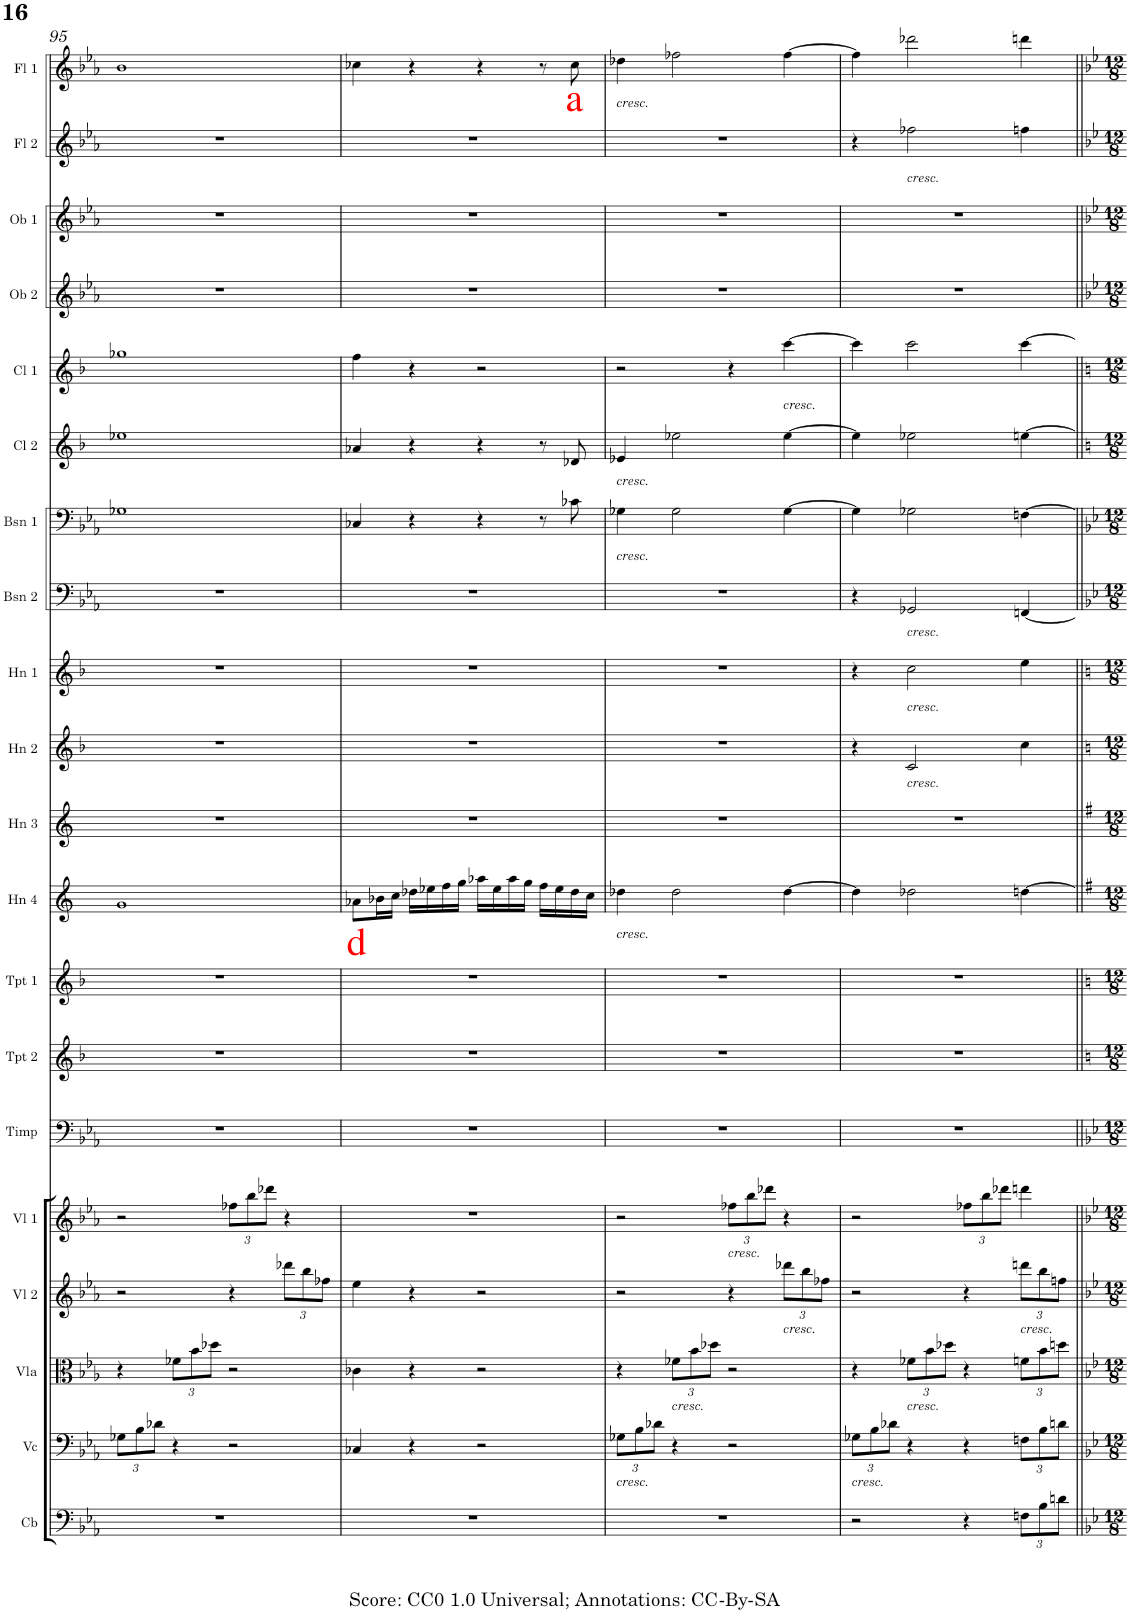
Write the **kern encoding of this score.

**kern	**kern	**kern	**kern	**kern	**kern	**kern	**kern	**kern	**text	**kern	**kern	**kern	**kern	**kern	**kern	**kern	**kern	**kern	**kern	**kern	**text
*part20	*part19	*part18	*part17	*part16	*part15	*part14	*part13	*part12	*part12	*part11	*part10	*part9	*part8	*part7	*part6	*part5	*part4	*part3	*part2	*part1	*part1
*staff20	*staff19	*staff18	*staff17	*staff16	*staff15	*staff14	*staff13	*staff12	*staff12	*staff11	*staff10	*staff9	*staff8	*staff7	*staff6	*staff5	*staff4	*staff3	*staff2	*staff1	*staff1
*I"Contrabass	*I"Violoncello	*I"Viola	*I"Violin 2	*I"Violin I	*I"Timpani in F, Bb	*I"Bb Trumpet 2	*I"Bb Trumpet	*I"Eb Horn 4	*	*I"Eb Horn 3	*I"Bb (alto) Horn 1	*I"Bb (alto) Horn 1	*I"Bassoon 2	*I"Bassoon 1	*I"Bb Clarinet 2	*I"Bb Clarinet 1	*I"Oboe 2	*I"Oboe 1	*I"Flute 2	*I"Flute 1	*
*I'Cb	*I'Vc	*I'Vla	*I'Vl 2	*I'Vl 1	*I'Timp	*I'Tpt 2	*I'Tpt 1	*I'Hn 4	*	*I'Hn 3	*I'Hn 2	*I'Hn 1	*I'Bsn 2	*I'Bsn 1	*I'Cl 2	*I'Cl 1	*I'Ob 2	*I'Ob 1	*I'Fl 2	*I'Fl 1	*
!!LO:PB:g=z
*clefF4	*clefF4	*clefC3	*clefG2	*clefG2	*clefF4	*clefG2	*clefG2	*clefG2	*	*clefG2	*clefG2	*clefG2	*clefF4	*clefF4	*clefG2	*clefG2	*clefG2	*clefG2	*clefG2	*clefG2	*
*Trd7c12	*	*	*	*	*	*Trd1c2	*Trd1c2	*Trd5c9	*	*Trd5c9	*Trd1c2	*Trd1c2	*	*	*Trd1c2	*Trd1c2	*	*	*	*	*
*k[b-e-a-]	*k[b-e-a-]	*k[b-e-a-]	*k[b-e-a-]	*k[b-e-a-]	*k[b-e-a-]	*k[b-]	*k[b-]	*k[]	*	*k[]	*k[b-]	*k[b-]	*k[b-e-a-]	*k[b-e-a-]	*k[b-]	*k[b-]	*k[b-e-a-]	*k[b-e-a-]	*k[b-e-a-]	*k[b-e-a-]	*
*M4/4	*M4/4	*M4/4	*M4/4	*M4/4	*M4/4	*M4/4	*M4/4	*M4/4	*	*M4/4	*M4/4	*M4/4	*M4/4	*M4/4	*M4/4	*M4/4	*M4/4	*M4/4	*M4/4	*M4/4	*
*met(c)	*met(c)	*met(c)	*met(c)	*met(c)	*met(c)	*met(c)	*met(c)	*met(c)	*	*met(c)	*met(c)	*met(c)	*met(c)	*met(c)	*met(c)	*met(c)	*met(c)	*met(c)	*met(c)	*met(c)	*
*	*Xbrackettup	*	*	*	*	*	*	*	*	*	*	*	*	*	*	*	*	*	*	*	*
=95	=95	=95	=95	=95	=95	=95	=95	=95	=95	=95	=95	=95	=95	=95	=95	=95	=95	=95	=95	=95	=95
1r	12G-X\L	4r	2r	2r	1r	1r	1r	1g	.	1r	1r	1r	1r	1G-X	1ee-X	1gg-X	1r	1r	1r	1b-	.
.	12B-\	.	.	.	.	.	.	.	.	.	.	.	.	.	.	.	.	.	.	.	.
.	12d-X\J	.	.	.	.	.	.	.	.	.	.	.	.	.	.	.	.	.	.	.	.
*	*	*Xbrackettup	*	*	*	*	*	*	*	*	*	*	*	*	*	*	*	*	*	*	*
.	4r	12f-X\L	.	.	.	.	.	.	.	.	.	.	.	.	.	.	.	.	.	.	.
.	.	12b-\	.	.	.	.	.	.	.	.	.	.	.	.	.	.	.	.	.	.	.
.	.	12dd-X\J	.	.	.	.	.	.	.	.	.	.	.	.	.	.	.	.	.	.	.
*	*	*	*	*Xbrackettup	*	*	*	*	*	*	*	*	*	*	*	*	*	*	*	*	*
.	2r	2r	4r	12ff-X\L	.	.	.	.	.	.	.	.	.	.	.	.	.	.	.	.	.
.	.	.	.	12bb-\	.	.	.	.	.	.	.	.	.	.	.	.	.	.	.	.	.
.	.	.	.	12ddd-X\J	.	.	.	.	.	.	.	.	.	.	.	.	.	.	.	.	.
*	*	*	*Xbrackettup	*	*	*	*	*	*	*	*	*	*	*	*	*	*	*	*	*	*
.	.	.	12ddd-X\L	4r	.	.	.	.	.	.	.	.	.	.	.	.	.	.	.	.	.
.	.	.	12bb-\	.	.	.	.	.	.	.	.	.	.	.	.	.	.	.	.	.	.
.	.	.	12ff-X\J	.	.	.	.	.	.	.	.	.	.	.	.	.	.	.	.	.	.
=96	=96	=96	=96	=96	=96	=96	=96	=96	=96	=96	=96	=96	=96	=96	=96	=96	=96	=96	=96	=96	=96
!	!	!	!	!	!	!	!	!	!LO:LY:b:color=#FF0000	!	!	!	!	!	!	!	!	!	!	!	!
1r	4C-X/	4c-X\	4ee-\	1r	1r	1r	1r	8a-X\L	d	1r	1r	1r	1r	4C-X/	4a-X/	4ff\	1r	1r	1r	4cc-X\	.
.	.	.	.	.	.	.	.	16b-X\L	.	.	.	.	.	.	.	.	.	.	.	.	.
.	.	.	.	.	.	.	.	16cc\JJ	.	.	.	.	.	.	.	.	.	.	.	.	.
.	4r	4r	4r	.	.	.	.	16dd-X\LL	.	.	.	.	.	4r	4r	4r	.	.	.	4r	.
.	.	.	.	.	.	.	.	16ee-X\	.	.	.	.	.	.	.	.	.	.	.	.	.
.	.	.	.	.	.	.	.	16ff\	.	.	.	.	.	.	.	.	.	.	.	.	.
.	.	.	.	.	.	.	.	16gg\JJ	.	.	.	.	.	.	.	.	.	.	.	.	.
.	2r	2r	2r	.	.	.	.	16aa-X\LL	.	.	.	.	.	4r	4r	2r	.	.	.	4r	.
.	.	.	.	.	.	.	.	16ee-\	.	.	.	.	.	.	.	.	.	.	.	.	.
.	.	.	.	.	.	.	.	16aa-\	.	.	.	.	.	.	.	.	.	.	.	.	.
.	.	.	.	.	.	.	.	16gg\JJ	.	.	.	.	.	.	.	.	.	.	.	.	.
.	.	.	.	.	.	.	.	16ff\LL	.	.	.	.	.	8r	8r	.	.	.	.	8r	.
.	.	.	.	.	.	.	.	16ee-\	.	.	.	.	.	.	.	.	.	.	.	.	.
!	!	!	!	!	!	!	!	!	!	!	!	!	!	!	!	!	!	!	!	!	!LO:LY:b:color=#FF0000
.	.	.	.	.	.	.	.	16dd-\	.	.	.	.	.	8c-X\	8d-X/	.	.	.	.	8cc-\	a
.	.	.	.	.	.	.	.	16cc\JJ	.	.	.	.	.	.	.	.	.	.	.	.	.
=97	=97	=97	=97	=97	=97	=97	=97	=97	=97	=97	=97	=97	=97	=97	=97	=97	=97	=97	=97	=97	=97
!	!	!	!	!	!	!	!	!	!	!	!	!	!	!	!	!	!	!	!	!LO:TX:b:i:t=cresc.	!
!	!	!	!	!	!	!	!	!	!	!	!	!	!	!	!LO:TX:b:i:t=cresc.	!	!	!	!	!	!
!	!	!	!	!	!	!	!	!	!	!	!	!	!	!LO:TX:b:i:t=cresc.	!	!	!	!	!	!	!
!	!	!	!	!	!	!	!	!LO:TX:b:i:t=cresc.	!	!	!	!	!	!	!	!	!	!	!	!	!
!	!LO:TX:b:i:t=cresc.	!	!	!	!	!	!	!	!	!	!	!	!	!	!	!	!	!	!	!	!
1r	12G-X\L	4r	2r	2r	1r	1r	1r	4dd-X\	.	1r	1r	1r	1r	4G-X\	4e-X/	2r	1r	1r	1r	4dd-X\	.
.	12B-\	.	.	.	.	.	.	.	.	.	.	.	.	.	.	.	.	.	.	.	.
.	12d-X\J	.	.	.	.	.	.	.	.	.	.	.	.	.	.	.	.	.	.	.	.
!	!	!LO:TX:b:i:t=cresc.	!	!	!	!	!	!	!	!	!	!	!	!	!	!	!	!	!	!	!
.	4r	12f-X\L	.	.	.	.	.	2dd-\	.	.	.	.	.	2G-\	2ee-X\	.	.	.	.	2ff-X\	.
.	.	12b-\	.	.	.	.	.	.	.	.	.	.	.	.	.	.	.	.	.	.	.
.	.	12dd-X\J	.	.	.	.	.	.	.	.	.	.	.	.	.	.	.	.	.	.	.
!	!	!	!	!LO:TX:b:i:t=cresc.	!	!	!	!	!	!	!	!	!	!	!	!	!	!	!	!	!
.	2r	2r	4r	12ff-X\L	.	.	.	.	.	.	.	.	.	.	.	4r	.	.	.	.	.
.	.	.	.	12bb-\	.	.	.	.	.	.	.	.	.	.	.	.	.	.	.	.	.
.	.	.	.	12ddd-X\J	.	.	.	.	.	.	.	.	.	.	.	.	.	.	.	.	.
!	!	!	!	!	!	!	!	!	!	!	!	!	!	!	!	!LO:TX:b:i:t=cresc.	!	!	!	!	!
!	!	!	!LO:TX:b:i:t=cresc.	!	!	!	!	!	!	!	!	!	!	!	!	!	!	!	!	!	!
.	.	.	12ddd-X\L	4r	.	.	.	[4dd-\	.	.	.	.	.	[4G-\	[4ee-\	[4ccc\	.	.	.	[4ff-\	.
.	.	.	12bb-\	.	.	.	.	.	.	.	.	.	.	.	.	.	.	.	.	.	.
.	.	.	12ff-X\J	.	.	.	.	.	.	.	.	.	.	.	.	.	.	.	.	.	.
=98	=98	=98	=98	=98	=98	=98	=98	=98	=98	=98	=98	=98	=98	=98	=98	=98	=98	=98	=98	=98	=98
!	!LO:TX:b:i:t=cresc.	!	!	!	!	!	!	!	!	!	!	!	!	!	!	!	!	!	!	!	!
2r	12G-X\L	4r	2r	2r	1r	1r	1r	4dd-\]	.	1r	4r	4r	4r	4G-\]	4ee-\]	4ccc\]	1r	1r	4r	4ff-\]	.
.	12B-\	.	.	.	.	.	.	.	.	.	.	.	.	.	.	.	.	.	.	.	.
.	12d-X\J	.	.	.	.	.	.	.	.	.	.	.	.	.	.	.	.	.	.	.	.
!	!	!	!	!	!	!	!	!	!	!	!	!	!	!	!	!	!	!	!LO:TX:b:i:t=cresc.	!	!
!	!	!	!	!	!	!	!	!	!	!	!	!	!LO:TX:b:i:t=cresc.	!	!	!	!	!	!	!	!
!	!	!	!	!	!	!	!	!	!	!	!	!LO:TX:b:i:t=cresc.	!	!	!	!	!	!	!	!	!
!	!	!	!	!	!	!	!	!	!	!	!LO:TX:b:i:t=cresc.	!	!	!	!	!	!	!	!	!	!
!	!	!LO:TX:b:i:t=cresc.	!	!	!	!	!	!	!	!	!	!	!	!	!	!	!	!	!	!	!
.	4r	12f-X\L	.	.	.	.	.	2dd-X\	.	.	2c/	2cc\	2GG-X/	2G-X\	2ee-X\	2ccc\	.	.	2ff-X\	2ddd-X\	.
.	.	12b-\	.	.	.	.	.	.	.	.	.	.	.	.	.	.	.	.	.	.	.
.	.	12dd-X\J	.	.	.	.	.	.	.	.	.	.	.	.	.	.	.	.	.	.	.
4r	4r	4r	4r	12ff-X\L	.	.	.	.	.	.	.	.	.	.	.	.	.	.	.	.	.
.	.	.	.	12bb-\	.	.	.	.	.	.	.	.	.	.	.	.	.	.	.	.	.
.	.	.	.	12ddd-X\J	.	.	.	.	.	.	.	.	.	.	.	.	.	.	.	.	.
*Xbrackettup	*	*	*	*	*	*	*	*	*	*	*	*	*	*	*	*	*	*	*	*	*
!	!	!	!LO:TX:b:i:t=cresc.	!	!	!	!	!	!	!	!	!	!	!	!	!	!	!	!	!	!
12Fn\L	12Fn\L	12fn\L	12dddn\L	4dddn\	.	.	.	[4ddn\	.	.	4cc\	4ee\	[4FFn/	[4Fn\	[4een\	[4ccc\	.	.	4ffn\	4dddn\	.
12B-\	12B-\	12b-\	12bb-\	.	.	.	.	.	.	.	.	.	.	.	.	.	.	.	.	.	.
12dn\J	12dn\J	12ddn\J	12ffn\J	.	.	.	.	.	.	.	.	.	.	.	.	.	.	.	.	.	.
=||	=||	=||	=||	=||	=||	=||	=||	=||	=||	=||	=||	=||	=||	=||	=||	=||	=||	=||	=||	=||	=||
*-	*-	*-	*-	*-	*-	*-	*-	*-	*-	*-	*-	*-	*-	*-	*-	*-	*-	*-	*-	*-	*-
